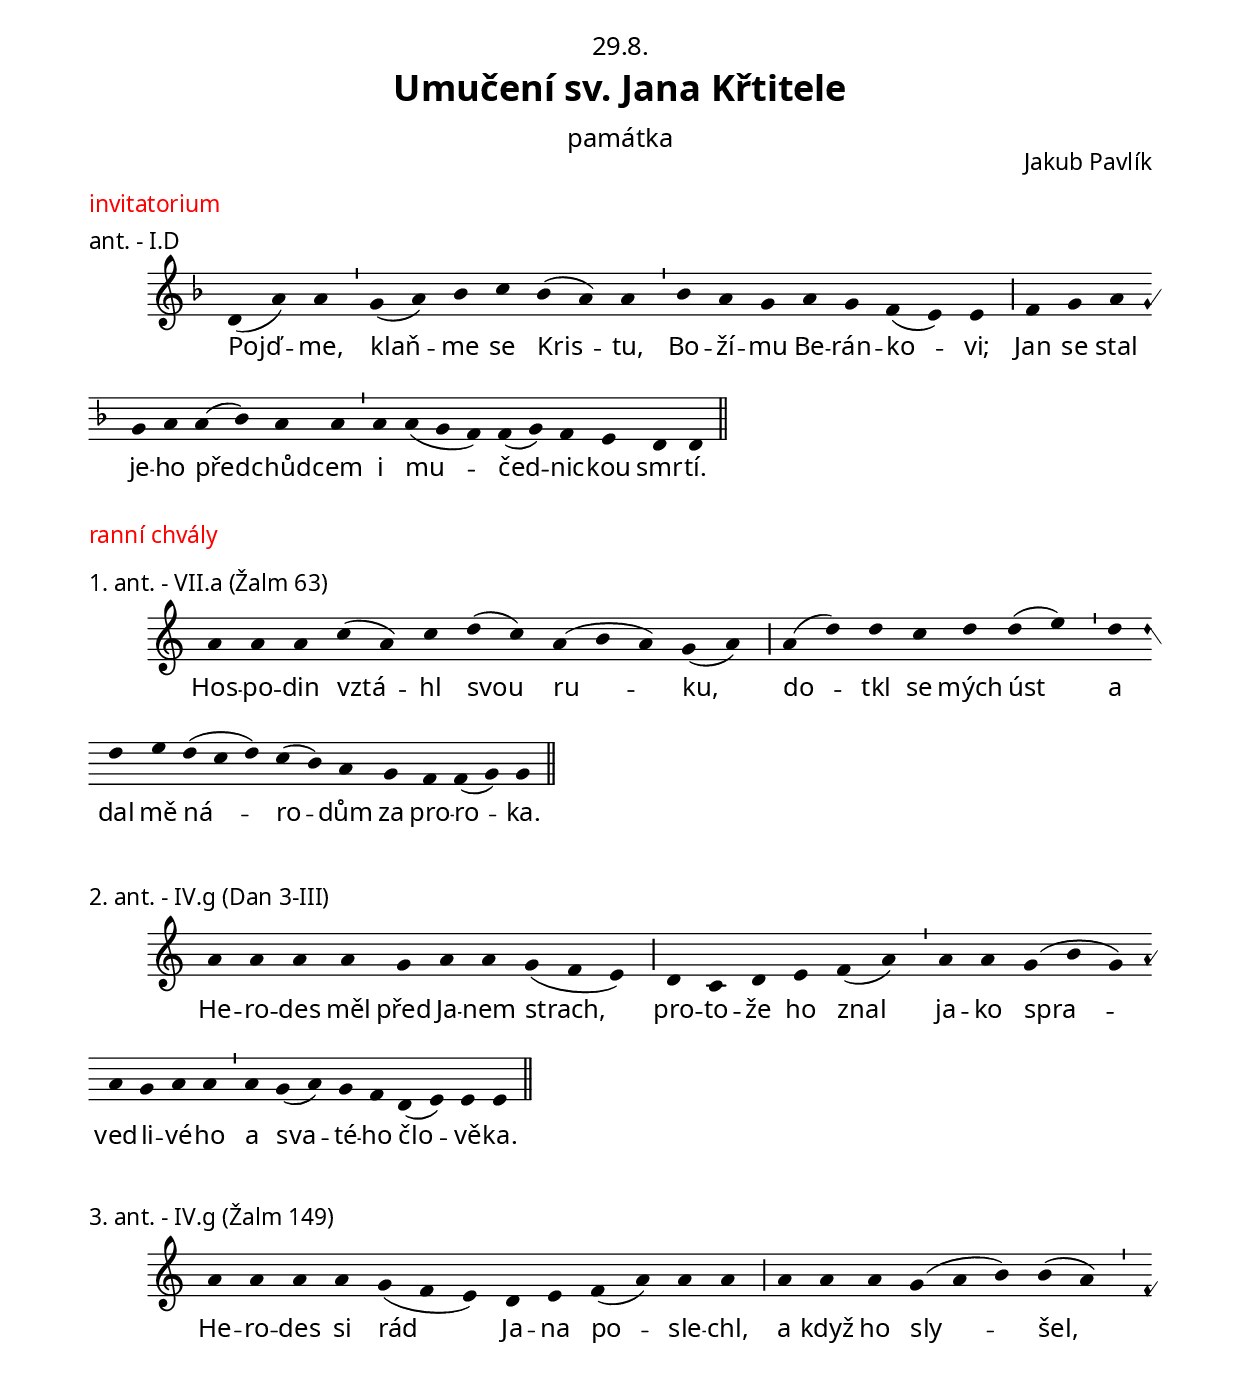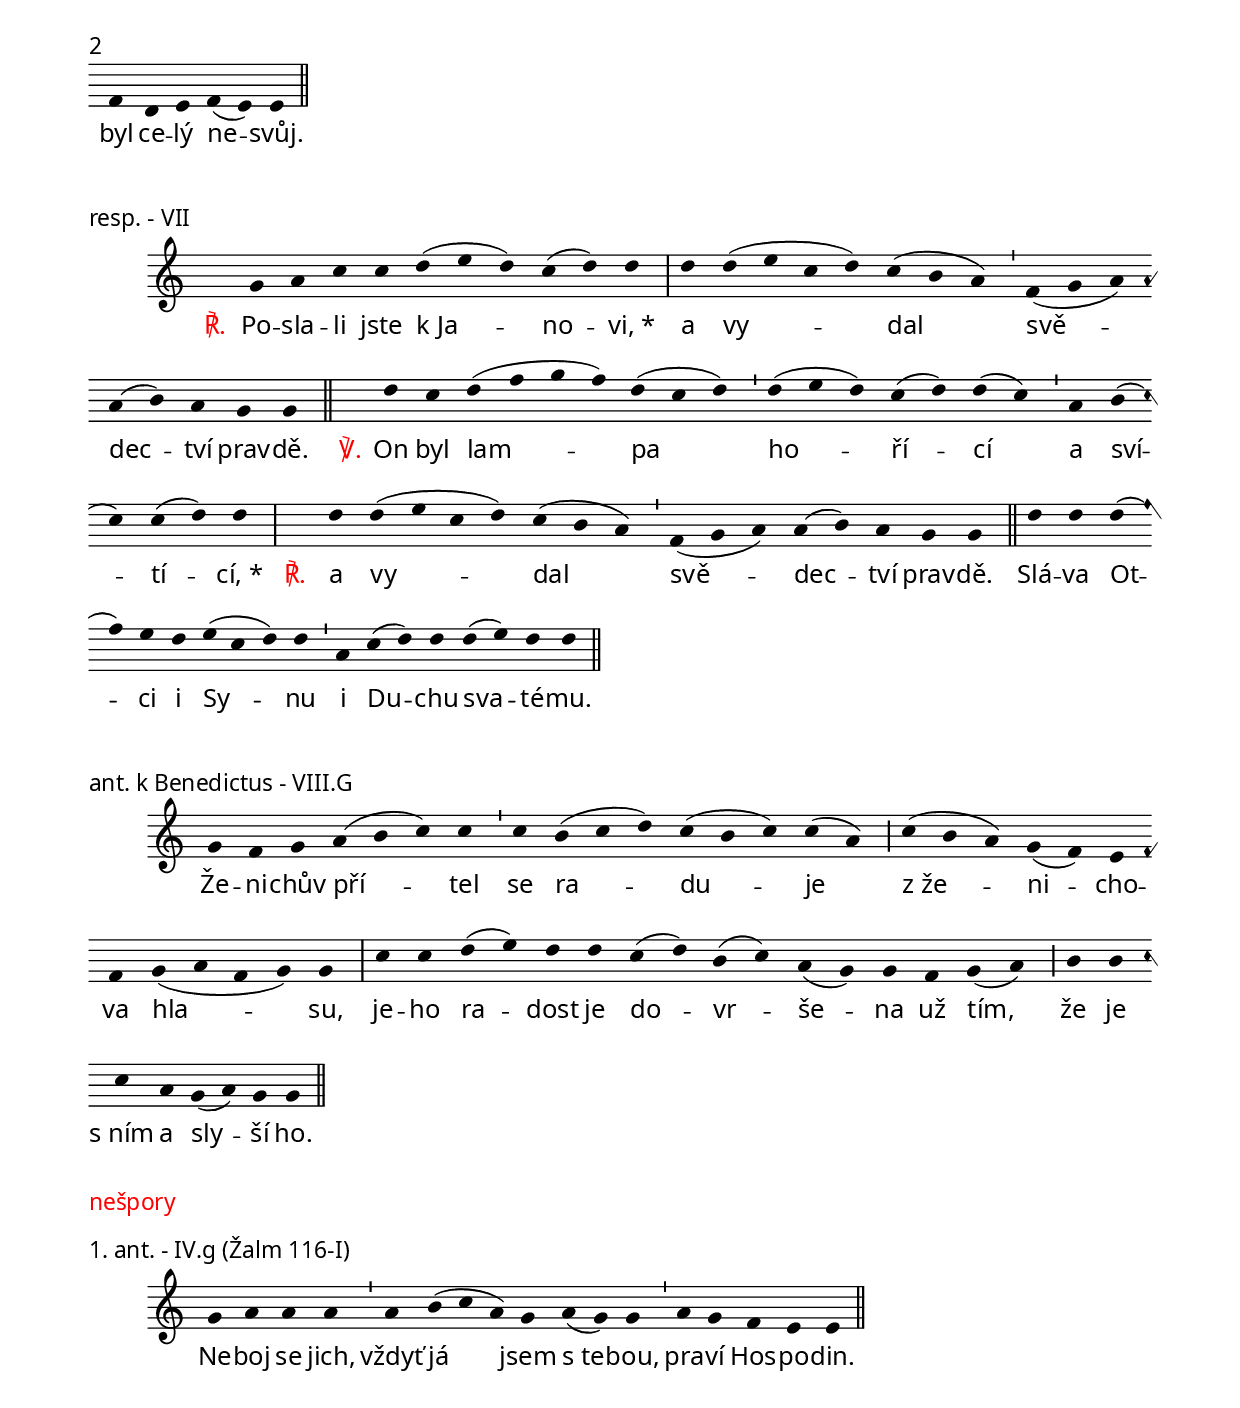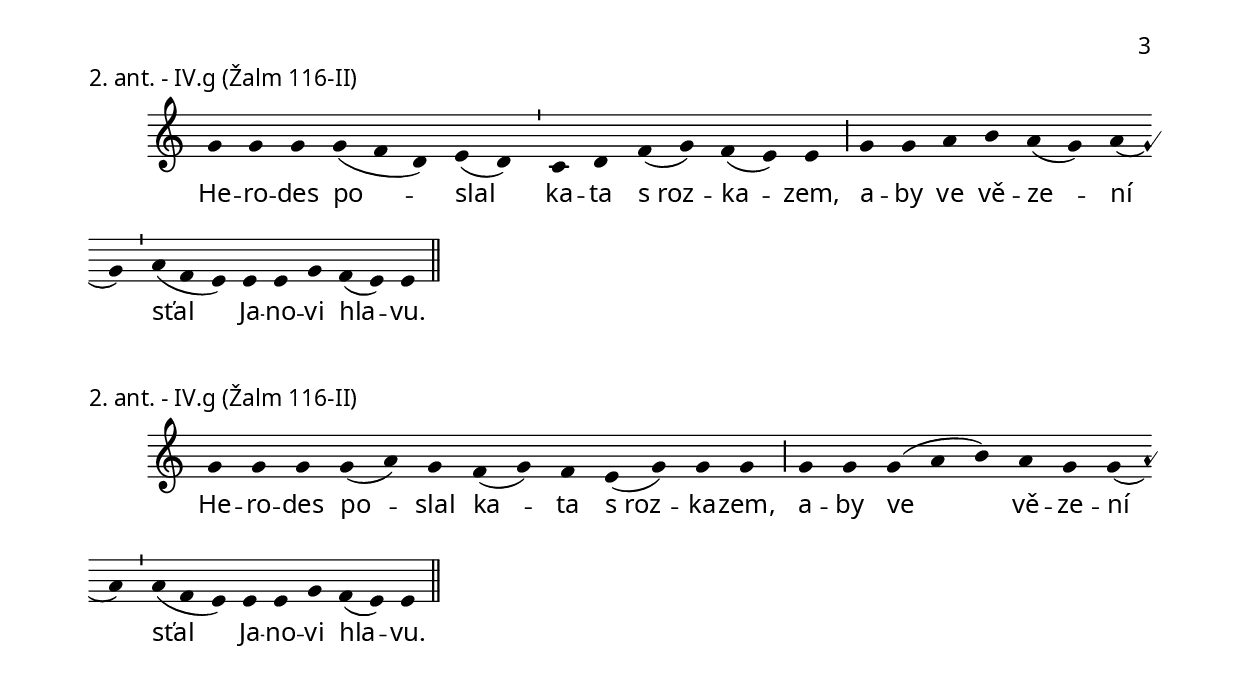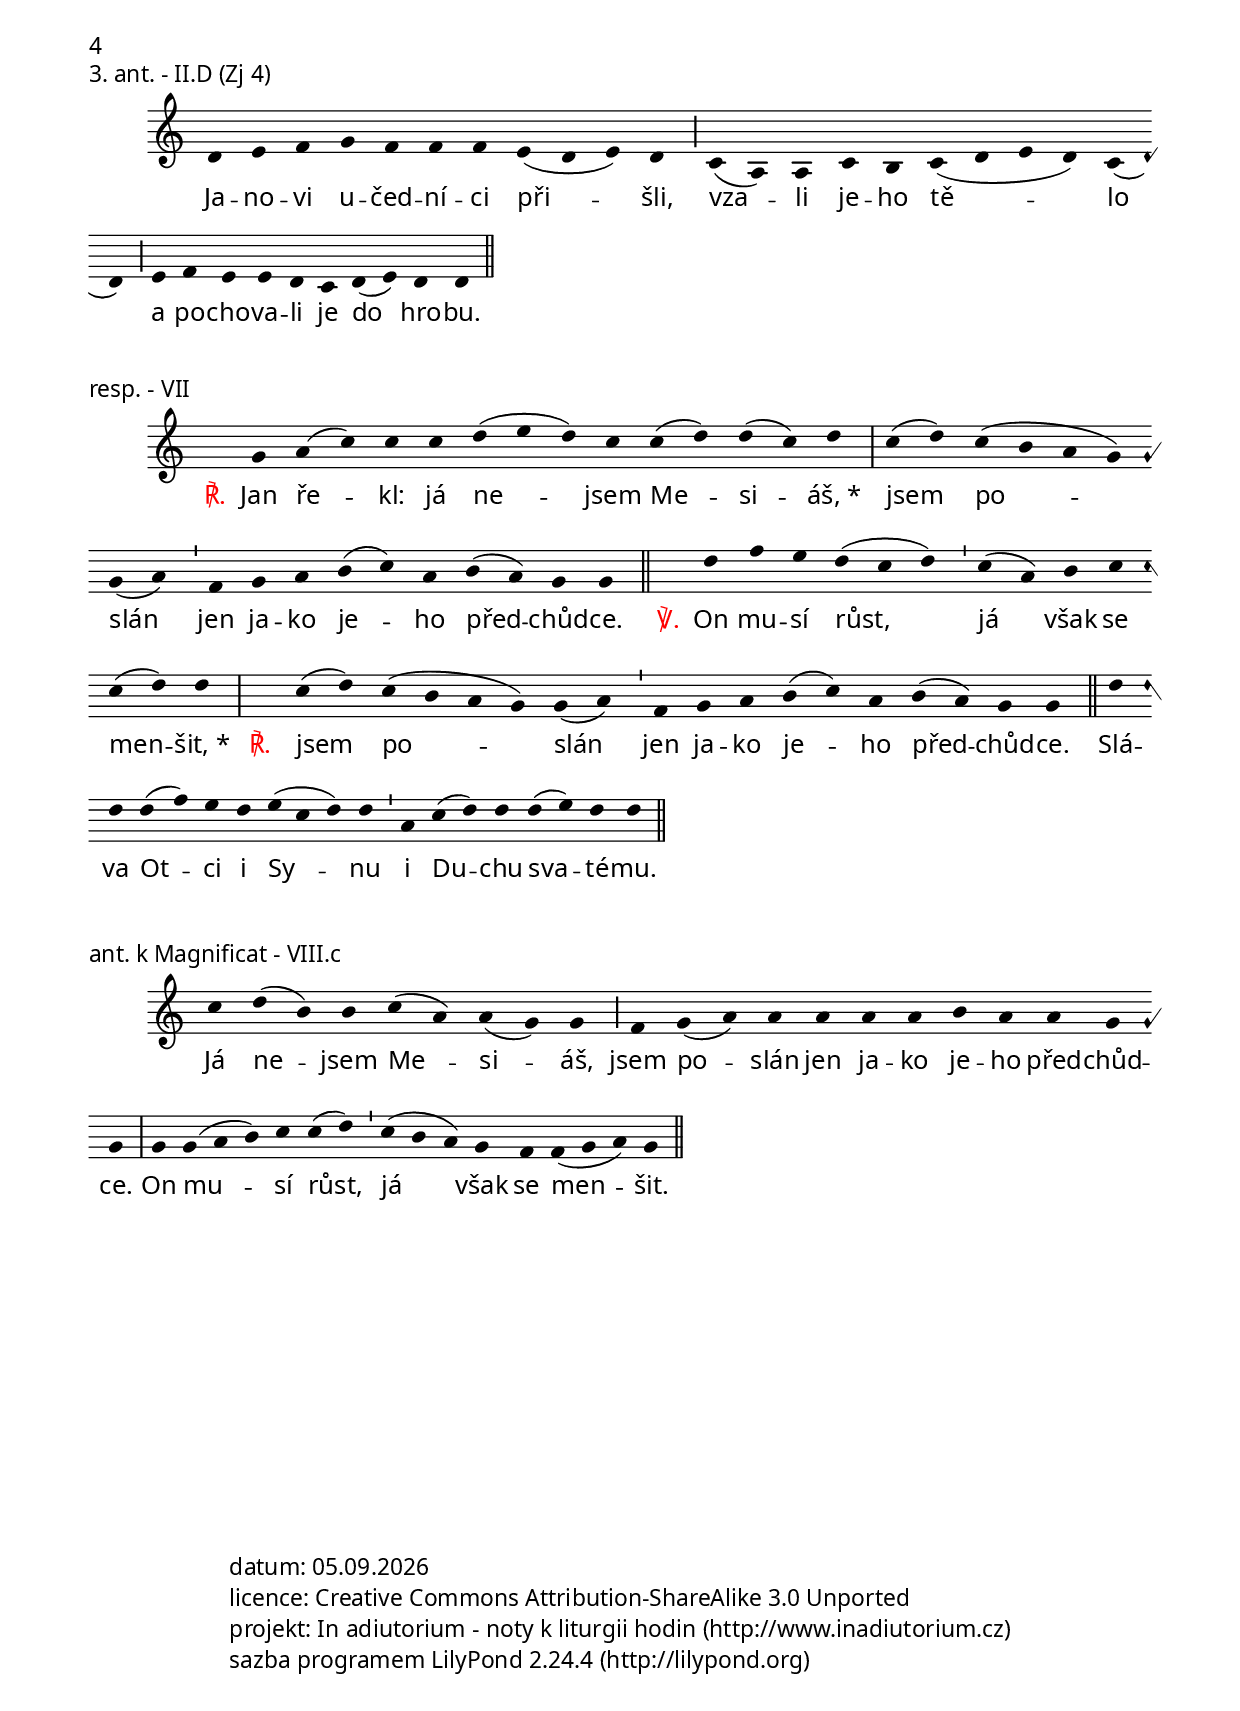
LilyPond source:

\version "2.15.40"

\include "../spolecne.ly"
\include "../dilyresponsorii.ly"

\header {
  title = \markup\titleSvatek
            "Umučení sv. Jana Křtitele"
            památka
            29.8.
  composer = "Jakub Pavlík"
}

\markup {\nadpisHodinka {"invitatorium"}}

\score {
  \relative c' {
    \choralniRezim
    \key f \major
    d4( a') a \barMin g( a) bes c bes( a) a \barMin
    bes a g a g f( e) e \barMaior
    f g a g a a( bes) a a \barMin
    a a( g f) f( g) f e d d \barFinalis
  }
  \addlyrics {
    Pojď -- me, klaň -- me se Kris -- tu,
    Bo -- ží -- mu Be -- rán -- ko -- vi;
    Jan se stal je -- ho před -- chůd -- cem
    i mu -- čed -- nic -- kou smr -- tí.
  }
  \header {
    quid = "ant."
    modus = "I"
    differentia = "D"
    psalmus = ""
    id = "invit"
    fons = "první část je z invitatoria Narození Jana Křtitele"
    piece = \markup {\sestavTitulekBezZalmu}
  }
}

\markup {\nadpisHodinka {"ranní chvály"}}

\score {
  \relative c'' {
    \choralniRezim
    a4 a a c( a) c d( c) a( b a) g( a) \barMaior
    a( d) d c d d( e) \barMin
    d d e d( c d) c( b) a g f f( g) g \barFinalis
  }
  \addlyrics {
    Hos -- po -- din vztá -- hl svou ru -- ku,
    do -- tkl se mých úst
    a dal mě ná -- ro -- dům za pro -- ro -- ka.
  }
  \header {
    quid = "1. ant."
    modus = "VII"
    differentia = "a"
    psalmus = "Žalm 63"
    id = "rch-a1"
    piece = \markup {\sestavTitulek}
  }
}

\score {
  \relative c'' {
    \choralniRezim
    a4 a a a g a a g( f e) \barMaior
    d c d e f( a) \barMin
    a a g( b g) a g a a \barMin a g( a) g f d( e) e e \barFinalis
  }
  \addlyrics {
    He -- ro -- des měl před Ja -- nem strach,
    pro -- to -- že ho znal
    ja -- ko spra -- ved -- li -- vé -- ho a sva -- té -- ho člo -- vě -- ka.
  }
  \header {
    quid = "2. ant."
    modus = "IV"
    differentia = "g"
    psalmus = "Dan 3-III"
    id = "rch-a2"
    piece = \markup {\sestavTitulek}
  }
}

\score {
  \relative c'' {
    \choralniRezim
    a4 a a a g( f e) d e f( a) a a \barMaior
    a a a g( a b) b( a) \barMin f d e f( e) e \barFinalis
  }
  \addlyrics {
    He -- ro -- des si rád Ja -- na po -- sle -- chl,
    a když ho sly -- šel, byl ce -- lý ne -- svůj.
  }
  \header {
    quid = "3. ant."
    modus = "IV"
    differentia = "g"
    psalmus = "Žalm 149"
    placet = "postup 'h a f' nedokážu zazpívat - a dost možná nejen já"
    id = "rch-a3"
    piece = \markup {\sestavTitulek}
  }
}

\score {
  \relative c'' {
    \choralniRezim

    % R
    \neviditelna a
    g a c c d( e d) c( d) d \barMax
    d d( e c d) c( b a) \barMin f( g a) a( b) a g g \barFinalis
    % V
    \neviditelna a
    d c d( f g f) d( c d) \barMin d( e d) c( d) d( c) \barMin a b( c) c( d) d \barMax
    % R
    \neviditelna a
    d d( e c d) c( b a) \barMin f( g a) a( b) a g g \barFinalis
    % Slava
    d' d d( f) e d e( c d) d \barMin a c( d) d d( e) d d \barFinalis
  }
  \addlyrics {
    \Response Po -- sla -- li jste k_Ja -- no -- vi,_*
    a vy -- dal svě -- dec -- tví prav -- dě.
    \Verse On byl lam -- pa ho -- ří -- cí a sví -- tí -- cí,_*
    \Response a vy -- dal svě -- dec -- tví prav -- dě.
    \textRespDoxologie
  }
  \header {
    quid = "resp."
    modus = "VII"
    id = "rch-resp"
    piece = \markup {\sestavTitulekResp}
  }
}

\score {
  \relative c'' {
    \choralniRezim
    g4 f g a( b c) c \barMin c b( c d) c( b c) c( a) \barMaior
    c( b a) g( f) e f g( a f g) g \barMax
    c c d( e) d d c( d) b( c) a( g) g f g( a) \barMaior
    b b c a g( a) g g \barFinalis
  }
  \addlyrics {
    Že -- ni -- chův pří -- tel se ra -- du -- je
    z_že -- ni -- cho -- va hla -- su,
    je -- ho ra -- dost je do -- vr -- še -- na už tím,
    že je s_ním a sly -- ší ho.
  }
  \header {
    quid = "ant. k Benedictus"
    modus = "VIII"
    differentia = "G"
    psalmus = ""
    id = "rch-aben"
    piece = \markup {\sestavTitulekBezZalmu}
  }
}

\markup {\nadpisHodinka {"nešpory"}}

\score {
  \relative c'' {
    \choralniRezim
    g a a a \barMin a b( c a) g a( g) g \barMin
    a g f e e \barFinalis
  }
  \addlyrics {
    Ne -- boj se jich, vždyť já jsem s_te -- bou,
    pra -- ví Hos -- po -- din.
  }
  \header {
    quid = "1. ant."
    modus = "IV"
    differentia = "g"
    psalmus = "Žalm 116-I"
    id = "ne-a1"
    piece = \markup {\sestavTitulek}
  }
}

\pageBreak

\score {
  \relative c'' {
    \choralniRezim
    g g g g( f d) e( d) \barMin c d f( g) f( e) e \barMaior
    g g a b a( g) a( g) \barMin a( f e) e e g f( e) e \barFinalis
  }
  \addlyrics {
    He -- ro -- des po -- slal ka -- ta s_roz -- ka -- zem,
    a -- by ve vě -- ze -- ní sťal Ja -- no -- vi hla -- vu.
  }
  \header {
    quid = "2. ant."
    modus = "IV"
    differentia = "g"
    psalmus = "Žalm 116-II"
    id = ""
    piece = \markup {\sestavTitulek}
  }
}

\score {
  \relative c'' {
    \choralniRezim
    g g g g( a) g f( g) f e( g) g g \barMaior
    g g g( a b) a g g( a) \barMin a( f e) e e g f( e) e \barFinalis
  }
  \addlyrics {
    He -- ro -- des po -- slal ka -- ta s_roz -- ka -- zem,
    a -- by ve vě -- ze -- ní sťal Ja -- no -- vi hla -- vu.
  }
  \header {
    quid = "2. ant."
    modus = "IV"
    differentia = "g"
    psalmus = "Žalm 116-II"
    id = "ne-a2"
    piece = \markup {\sestavTitulek}
  }
}

\pageBreak

\score {
  \relative c' {
    \choralniRezim
    d e f g f f f e( d e) d \barMaior
    c( a) a c b c( d e d) c( d) \barMaior
    e f e e d c d( e) d d \barFinalis
  }
  \addlyrics {
    Ja -- no -- vi u -- čed -- ní -- ci při -- šli,
    vza -- li je -- ho tě -- lo
    a po -- cho -- va -- li je do hro -- bu.
  }
  \header {
    quid = "3. ant."
    modus = "II"
    differentia = "D"
    psalmus = "Zj 4"
    placet = "moc nesedí v modu, finála nezní uspokojivě"
    id = "ne-a3"
    piece = \markup {\sestavTitulek}
  }
}

\score {
  \relative c'' {
    \choralniRezim

    % R
    \neviditelna a
    g a( c) c c d( e d) c c( d) d( c) d \barMax
    c( d) c( b a g) g( a) \barMin f g a b( c) a b( a) g g \barFinalis
    % V
    \neviditelna a
    d f e d( c d) \barMin c( a) b c c( d) d \barMax
    % R
    \neviditelna a
    c( d) c( b a g) g( a) \barMin f g a b( c) a b( a) g g \barFinalis
    % Slava
    d' d d( f) e d e( c d) d \barMin a c( d) d d( e) d d \barFinalis
  }
  \addlyrics {
    \Response Jan ře -- kl: já ne -- jsem Me -- si -- áš,_*
    jsem po -- slán jen ja -- ko je -- ho před -- chůd -- ce.
    \Verse On mu -- sí růst, já však se men -- šit,_*
    \Response jsem po -- slán jen ja -- ko je -- ho před -- chůd -- ce.
    \textRespDoxologie
  }
  \header {
    quid = "resp."
    modus = "VII"
    placet = "v doxologii divné _Synu_"
    id = "ne-resp"
    piece = \markup {\sestavTitulekResp}
  }
}

\score {
  \relative c'' {
    \choralniRezim
    c4 d( b) b c( a) a( g) g \barMaior
    f g( a) a a a a b a a g g \barMax
    g g( a b) c c( d) \barMin c( b a) g f f( g a) g \barFinalis
  }
  \addlyrics {
    Já ne -- jsem Me -- si -- áš,
    jsem po -- slán jen ja -- ko je -- ho před -- chůd -- ce.
    On mu -- sí růst, já však se men -- šit.
  }
  \header {
    quid = "ant. k Magnificat"
    modus = "VIII"
    differentia = "c"
    psalmus = ""
    id = "ne-amag"
    piece = \markup {\sestavTitulekBezZalmu}
  }
}